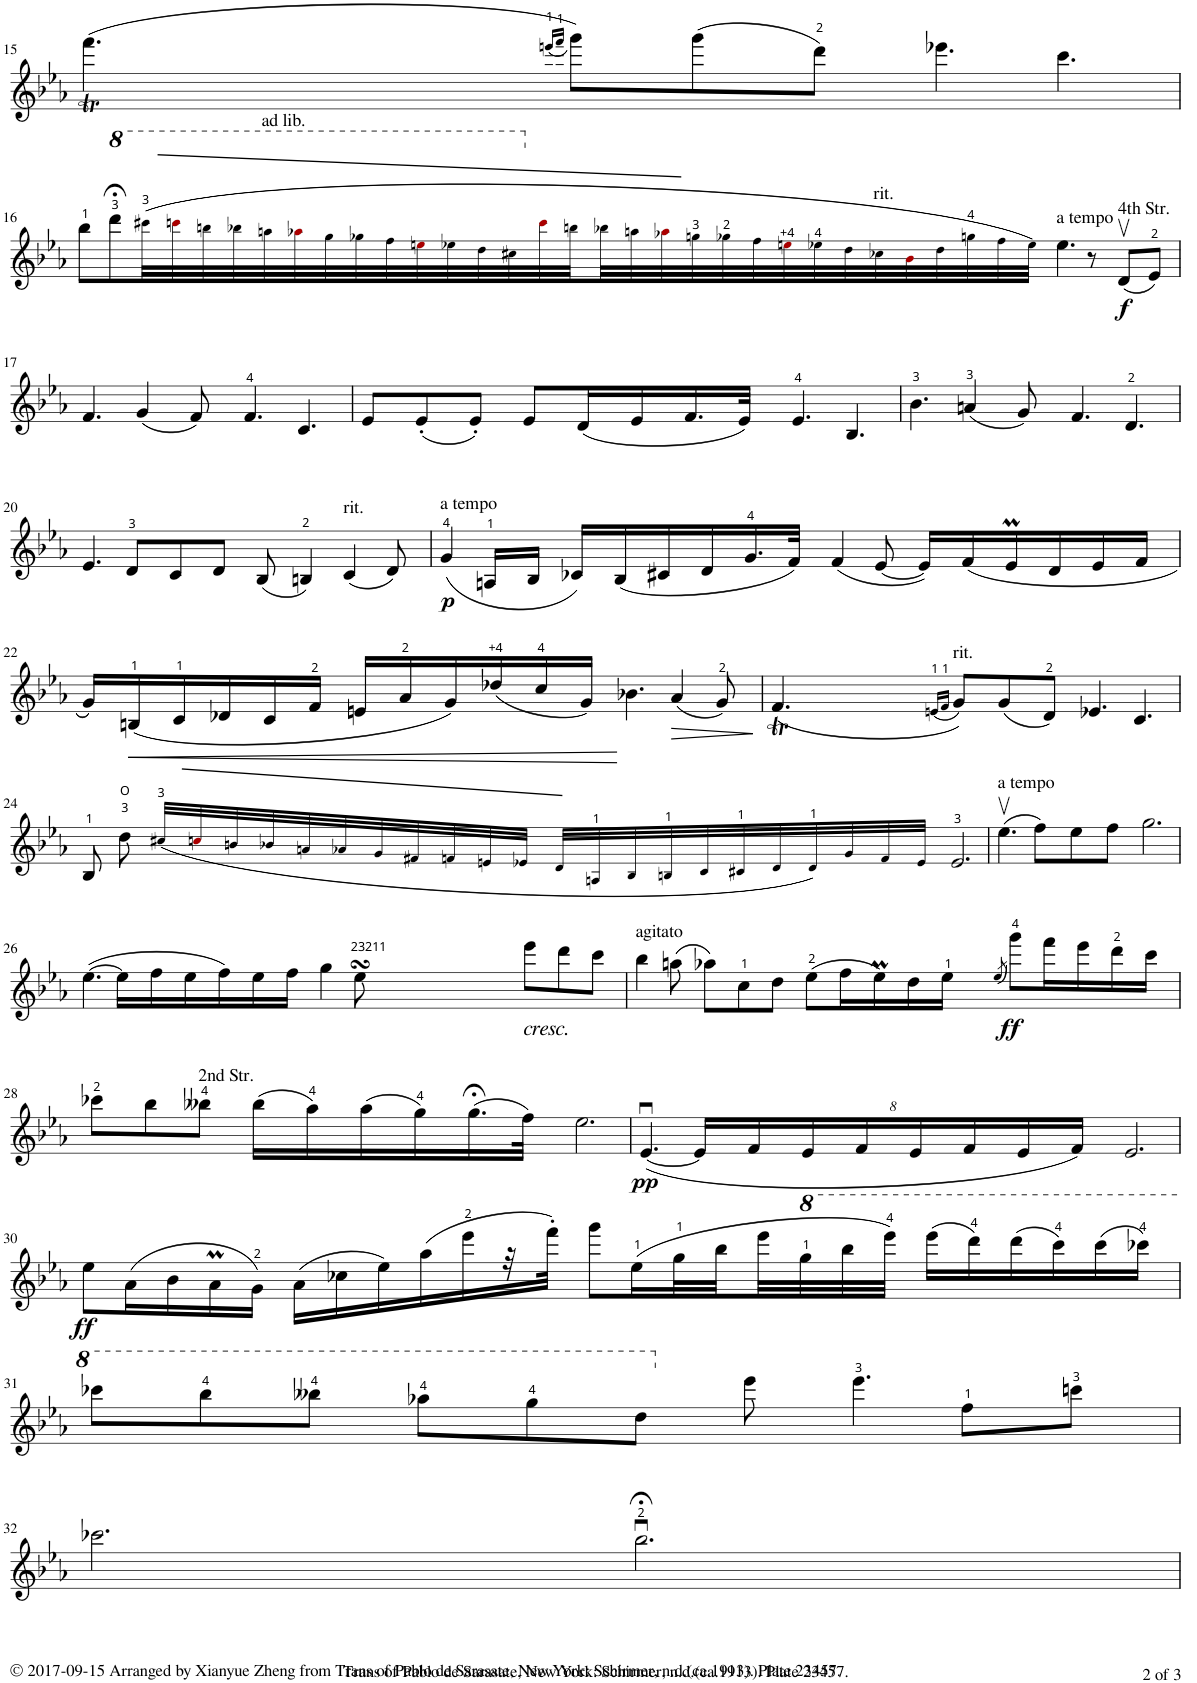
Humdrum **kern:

**kern	**dynam
*part1	*part1
*staff1	*staff1
*I"Violin	*
*I'Vln	*
!!LO:PB:g=z
*clefG2	*
*k[b-e-a-]	*
*M12/8	*
=15	=15
*^	*
(>4.fff\	([4fffT	.
.	16fff!LL]	.
.	(32eeen!L	.
.	32fff!JJJ	.
(16qeeen/LL	.	.
16qfff/JJ	.	.
8ggg\L))	8ggg))	.
(>8ggg\	1ryy	.
8ddd\J)	.	.
4.eee-X\	.	.
4.ccc\	.	.
*v	*v	*
!!LO:LB:g=z
=16	=16
8bb-\L	.
*8va	*
8dddd;<\	.
*Xbrackettup	*
(60cccc#X!\LL	.
60ccccn!i\	.
60bbbn!\	.
60bbb-X!\	.
!LO:TX:a:t=ad lib.	!
60aaan!\	.
60aaa-X!i\	.
60ggg!\	.
60ggg-X!\	.
60fff!\	.
60eeen!i\	.
60eee-X!\	.
60ddd!\	.
60ccc#X!\	.
*X8va	*
60ccc!i\	.
60bbn!\	.
60bb-X!\	.
60aan!\	.
60aa-X!i\	.
60ggn!\	.
60gg-X!\	.
60ff!\	.
60een!i\	.
60ee-X!\	.
60dd!\	.
!LO:TX:a:t=rit.	!
60cc-X!\	.
60b-!i\	.
60dd!\	.
60ggn!\	.
60ff!\	.
60ee-!\JJJ)	.
!LO:TX:a:t=a tempo	!
4.ee-\	.
8r	.
!LO:TX:a:t=4th Str.	!
!	!LO:DY:b
(8dv/L	f
8e-/J)	.
!!LO:LB:g=z
=17	=17
4.f/	.
(4g/	.
8f/)	.
4.f/	.
4.c/	.
=18	=18
8e-/L	.
(8e-'/	.
8e-'/J)	.
8e-/L	.
(16d/L	.
16e-/	.
16.f/	.
32e-/JJk)	.
4.e-/	.
4.B-/	.
=19	=19
4.b-\	.
(4an/	.
8g/)	.
4.f/	.
4.d/	.
!!LO:LB:g=z
=20	=20
4.e-/	.
8d/L	.
8c/	.
8d/J	.
(8B-/	.
4Bn/)	.
!LO:TX:a:t=rit.	!
(4c/	.
8d/)	.
=21	=21
!LO:TX:a:t=a tempo	!
!	!LO:DY:b
(4g/	p
16An/LL	.
16B-/JJ	.
16c-X/LL)	.
(16B-/	.
16c#X/	.
16d/	.
16.g/	.
32f/JJk)	.
(4f/	.
[8e-/	.
16e-/LL])	.
(16f/	.
16e-M/	.
16d/	.
16e-/	.
16f/JJ	.
!!LO:LB:g=z
=22	=22
16g/LL)	.
!	!LO:HP:b
(16Bn/	<
16c/	.
16d-X/	.
16c/	.
16f/JJ	.
16en/LL	.
16a-/	.
16g/)	.
(16dd-X/	.
16cc/	.
16g/JJ)	.
4.b-X\	[
!	!LO:HP:b
(4a-/	>
8g/)	.
.	]
=23	=23
*^	*
(4.f/	([4fT	.
.	16fLL]	.
.	(32en!L	.
.	32f!JJJ	.
(16qen/LL	.	.
16qf/JJ	.	.
!LO:TX:a:t=rit.	!	!
8g/L))	8g))	.
(<8g/	1ryy	.
8d/J)	.	.
4.e-X/	.	.
4.c/	.	.
*v	*v	*
!!LO:LB:g=z
=24	=24
8B-/	.
8dd\	.
*brackettup	*
(44cc#X!/LLL	.
44ccn!i/	.
44bn!/	.
44b-X!/	.
44an!/	.
44a-X!/	.
44g!/	.
44f#X!/	.
44fn!/	.
44en!/	.
44e-X!/JJJ	.
44d!/LLL	.
44An!/	.
44B-!/	.
44Bn!/	.
44c!/	.
44c#X!/	.
44d!/	.
44d!/)	.
44g!/	.
44f!/	.
44e-!/JJJ	.
2.e-/	.
=25	=25
!LO:TX:a:t=a tempo	!
(4.ee-v\	.
8ff\L)	.
8ee-\	.
8ff\J	.
2.gg\	.
!!LO:LB:g=z
=26	=26
*^	*
(>[>4.ee-\	1ryy	.
16ee-\LL]	.	.
16ff\	.	.
16ee-\	.	.
16ff\)	.	.
16ee-\	.	.
16ff\JJ	.	.
4gg\	.	.
8ee-sSSs\	16ee-!LL	.
.	64ff!LL	.
.	64ee-!	.
.	64dd!	.
.	64ee-!JJJJ	.
!LO:TX:b:i:t=cresc.	!	!
8eee-\L	4.ryy	.
8ddd\	.	.
8ccc\J	.	.
=27	=27	=27
!LO:TX:a:t=agitato	!	!
4bb-\	16ryy	.
*v	*v	*
(>8aan\	.
8aa-X\L)	.
8cc\	.
8dd\J	.
(>8ee-\L	.
16ff\L	.
16ee-M\)	.
16dd\	.
*^	*
16ee-\JJ	32ee-!LLL	.
.	(32ee-!JJJ	.
(8qee-/	.	.
!	!	!LO:DY:b
8ggg\L)	8ggg)	ff
16fff\L	4ryy	.
16eee-\	.	.
16ddd\	.	.
16ccc\JJ	.	.
*v	*v	*
!!LO:LB:g=z
=28	=28
8ccc-X\L	.
8bb-\	.
!LO:TX:a:t=2nd Str.	!
8bb--X\J	.
(16bb--\LL	.
16aa-\)	.
(16aa-\	.
16gg\)	.
(16.gg;<\	.
32ff\JJk)	.
2.ee-\	.
=29	=29
!	!LO:DY:b
([4.e-u/	pp
*Xbrackettup	*
64%3e-/LL]	.
64%3f/	.
64%3e-/	.
64%3f/	.
64%3e-/	.
64%3f/	.
64%3e-/	.
64%3f/JJ)	.
2.e-/	.
!!LO:LB:g=z
=30	=30
!	!LO:DY:b
8ee-\L	ff
(16a-\L	.
16b-\	.
16a-M\	.
16g\JJ)	.
(16a-\LL	.
16cc-X\	.
16ee-\)	.
(16aa-\	.
16eee-\	.
32r	.
32fff'\JJJ)	.
8ggg\L	.
(16ee-\L	.
32gg\L	.
32bb-\	.
32eee-\	.
*8va	*
32ggg\	.
32bbb-\	.
32eeee-\JJJ)	.
(16eeee-\LL	.
16dddd\)	.
(16dddd\	.
16cccc\)	.
(16cccc\	.
16cccc-X\JJ)	.
!!LO:LB:g=z
=31	=31
8cccc-X\L	.
8bbb-\	.
8bbb--X\J	.
8aaa-X\L	.
8ggg\	.
8ddd\J	.
*X8va	*
8eee-\	.
4.eee-\	.
8ff\L	.
8cccn\J	.
!!LO:LB:g=z
=32	=32
2.ccc-X\	.
2.bb-;<u\	.
=	=
*-	*-
